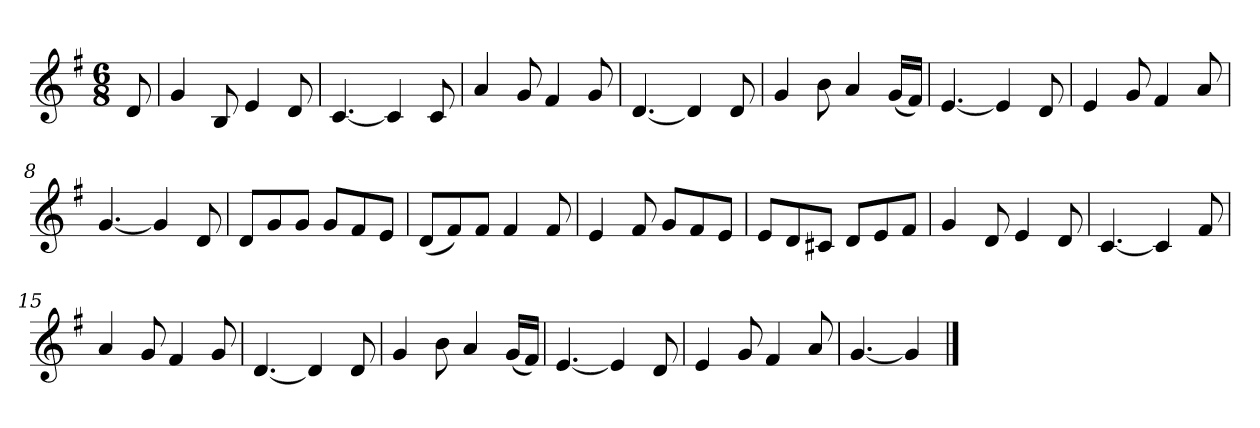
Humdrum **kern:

**kern
*part1
*staff1
*k[f#]
*M6/8
*MM120
=
8d
=1
4g
8B
4e
8d
=2
[4.c
4c]
8c
=3
4a
8g
4f#
8g
=4
[4.d
4d]
8d
=5
4g
8b
4a
(16gLL
16f#JJ)
=6
[4.e
4e]
8d
=7
4e
8g
4f#
8a
=8
[4.g
4g]
8d
=9
8dL
8g
8gJ
8gL
8f#
8eJ
=10
(8dL
8f#)
8f#J
4f#
8f#
=11
4e
8f#
8gL
8f#
8eJ
=12
8eL
8d
8c#XJ
8dL
8e
8f#J
=13
4g
8d
4e
8d
=14
[4.c
4c]
8f#
=15
4a
8g
4f#
8g
=16
[4.d
4d]
8d
=17
4g
8b
4a
(16gLL
16f#JJ)
=18
[4.e
4e]
8d
=19
4e
8g
4f#
8a
=20
[4.g
4g]
==
*-
